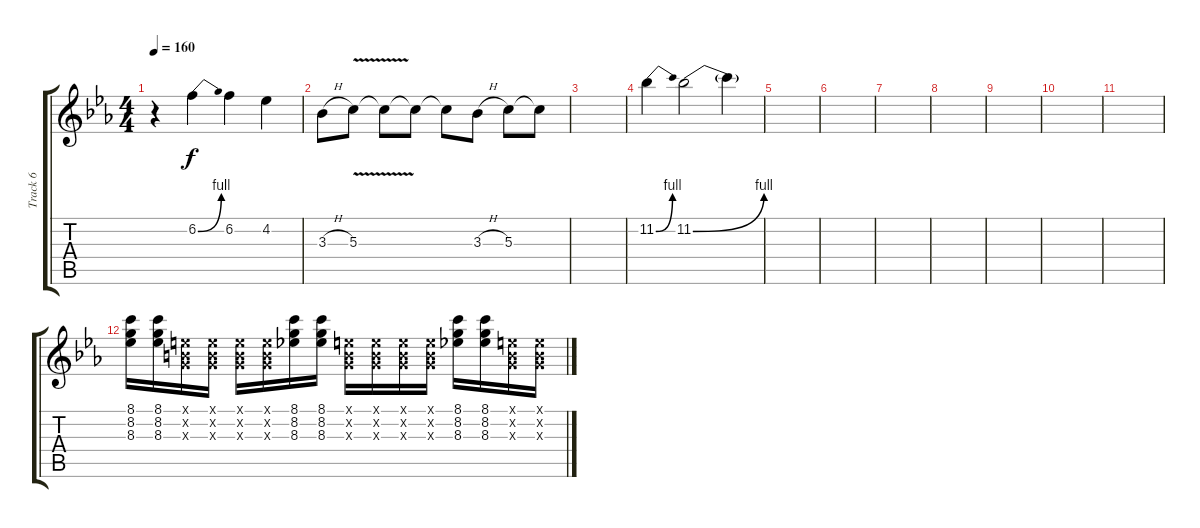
\track ("Track 6" "Track 6") {instrument overdrivenguitar}
\staff {score tabs}
\tuning (E4 B3 G3 D3 A2 E2) {hide}
\ts (4 4)
\tempo 160
\clef g2
\ks cminor
r.4{dy f} 6.2{be (bend 0 0 60 4)}.4 6.2.4 4.2.4 |
3.3{h}.8 5.3{v}.8 5.3{t}.8 5.3{t}.8 5.3{t}.8 3.3{h}.8 5.3.8 5.3{t}.8 |
|
11.2{be (bend 0 0 60 4)}.4 11.2{be (bend 0 0 60 4)}.2 11.2{t}.4 |
|
|
|
|
|
|
|
(8.1 8.2 8.3).16 (8.1 8.2 8.3).16 (0.1{x} 0.2{x} 0.3{x}).16 (0.1{x} 0.2{x} 0.3{x}).16 (0.1{x} 0.2{x} 0.3{x}).16 (0.1{x} 0.2{x} 0.3{x}).16 (8.1 8.2 8.3).16 (8.1 8.2 8.3).16 (0.1{x} 0.2{x} 0.3{x}).16 (0.1{x} 0.2{x} 0.3{x}).16 (0.1{x} 0.2{x} 0.3{x}).16 (0.1{x} 0.2{x} 0.3{x}).16 (8.1 8.2 8.3).16 (8.1 8.2 8.3).16 (0.1{x} 0.2{x} 0.3{x}).16 (0.1{x} 0.2{x} 0.3{x}).16
